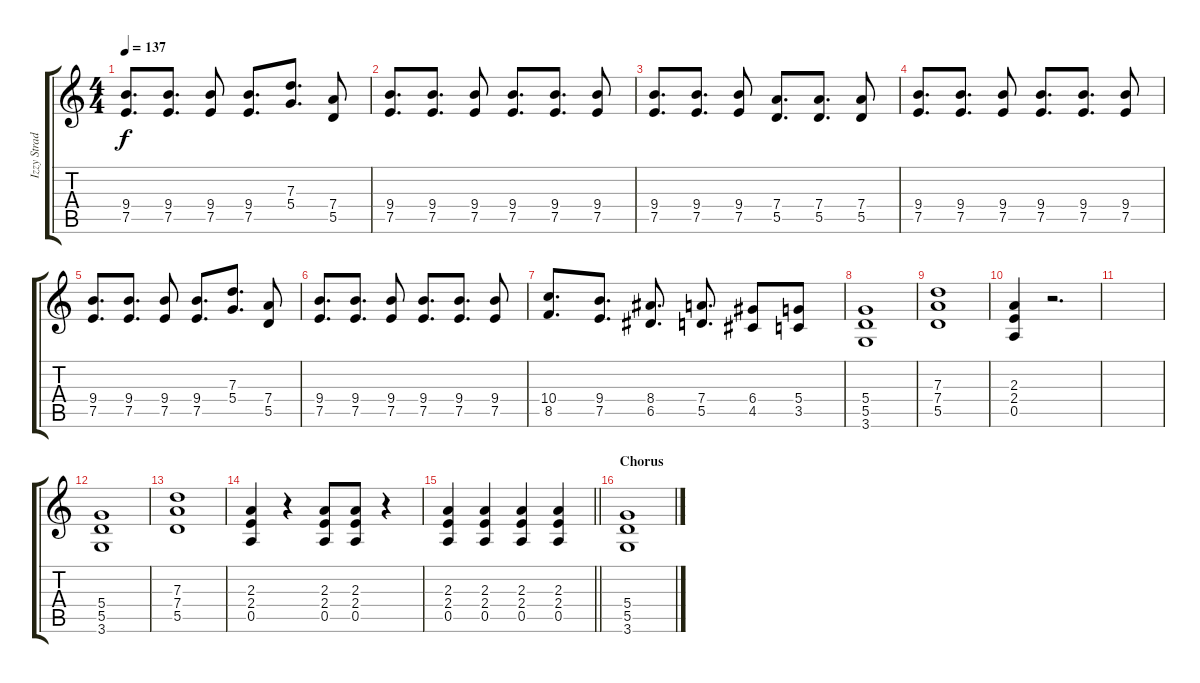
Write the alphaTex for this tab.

\track ("Izzy Stradlin" "Izzy Strad") {instrument overdrivenguitar}
\staff {score tabs}
\tuning (E4 B3 G3 D3 A2 E2) {hide}
\ts (4 4)
\tempo 137
\clef g2
\ks c
(9.4 7.5).8{d dy f} (9.4 7.5).8{d} (9.4 7.5).8 (9.4 7.5).8{d} (7.3 5.4).8{d} (7.4 5.5).8 |
(9.4 7.5).8{d} (9.4 7.5).8{d} (9.4 7.5).8 (9.4 7.5).8{d} (9.4 7.5).8{d} (9.4 7.5).8 |
(9.4 7.5).8{d} (9.4 7.5).8{d} (9.4 7.5).8 (7.4 5.5).8{d} (7.4 5.5).8{d} (7.4 5.5).8 |
(9.4 7.5).8{d} (9.4 7.5).8{d} (9.4 7.5).8 (9.4 7.5).8{d} (9.4 7.5).8{d} (9.4 7.5).8 |
(9.4 7.5).8{d} (9.4 7.5).8{d} (9.4 7.5).8 (9.4 7.5).8{d} (7.3 5.4).8{d} (7.4 5.5).8 |
(9.4 7.5).8{d} (9.4 7.5).8{d} (9.4 7.5).8 (9.4 7.5).8{d} (9.4 7.5).8{d} (9.4 7.5).8 |
(10.4 8.5).8{d} (9.4 7.5).8{d} (8.4 6.5).8{d} (7.4 5.5).8{d} (6.4 4.5).8 (5.4 3.5).8 |
(5.4 5.5 3.6).1 |
(7.3 7.4 5.5).1 |
(2.3 2.4 0.5).4 r.2{d} |
|
(5.4 5.5 3.6).1 |
(7.3 7.4 5.5).1 |
(2.3 2.4 0.5).4 r.4 (2.3 2.4 0.5).8 (2.3 2.4 0.5).8 r.4 |
\barLineRight lightlight
(2.3 2.4 0.5).4 (2.3 2.4 0.5).4 (2.3 2.4 0.5).4 (2.3 2.4 0.5).4 |
\section ("" "Chorus")
(5.4 5.5 3.6).1
